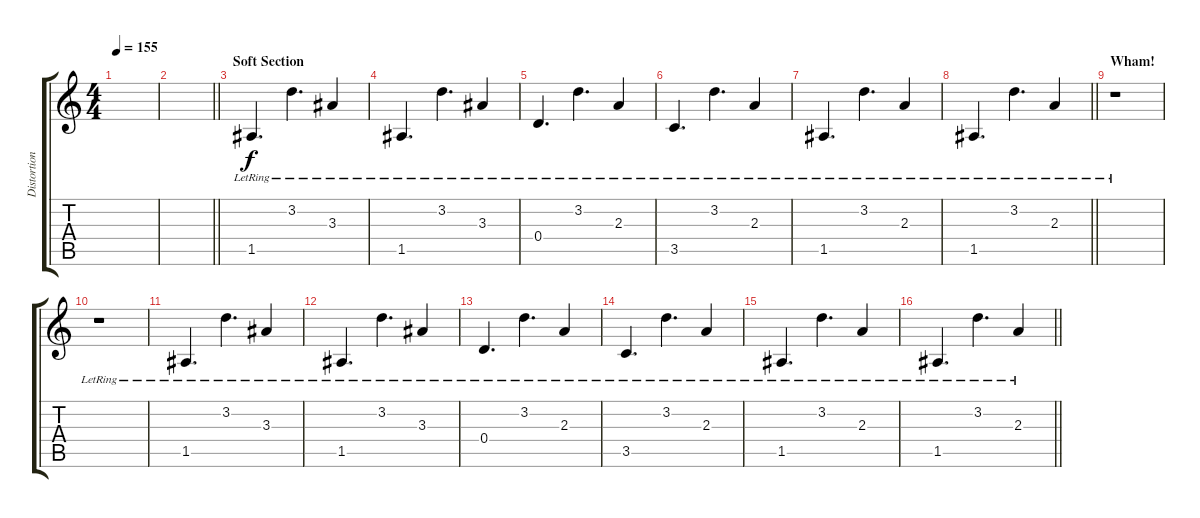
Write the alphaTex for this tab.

\track ("Distortion Guitar 2" "Distortion") {instrument overdrivenguitar}
\staff {score tabs}
\tuning (E4 B3 G3 D3 A2 D2) {hide}
\ts (4 4)
\tempo 155
\clef g2
\ks c
|
\barLineRight lightlight
|
\section ("" "Soft Section")
1.5{lr}.4{d dy f volume 7 instrument electricguitarjazz} 3.2{lr}.4{d} 3.3{lr}.4 |
1.5{lr}.4{d} 3.2{lr}.4{d} 3.3{lr}.4 |
0.4{lr}.4{d} 3.2{lr}.4{d} 2.3{lr}.4 |
3.5{lr}.4{d} 3.2{lr}.4{d} 2.3{lr}.4 |
1.5{lr}.4{d} 3.2{lr}.4{d} 2.3{lr}.4 |
\barLineRight lightlight
1.5{lr}.4{d} 3.2{lr}.4{d} 2.3{lr}.4 |
\section ("" "Wham!")
r.1 |
r.1 |
1.5{lr}.4{d} 3.2{lr}.4{d} 3.3{lr}.4 |
1.5{lr}.4{d} 3.2{lr}.4{d} 3.3{lr}.4 |
0.4{lr}.4{d} 3.2{lr}.4{d} 2.3{lr}.4 |
3.5{lr}.4{d} 3.2{lr}.4{d} 2.3{lr}.4 |
1.5{lr}.4{d} 3.2{lr}.4{d} 2.3{lr}.4 |
\barLineRight lightlight
1.5{lr}.4{d} 3.2{lr}.4{d} 2.3{lr}.4
